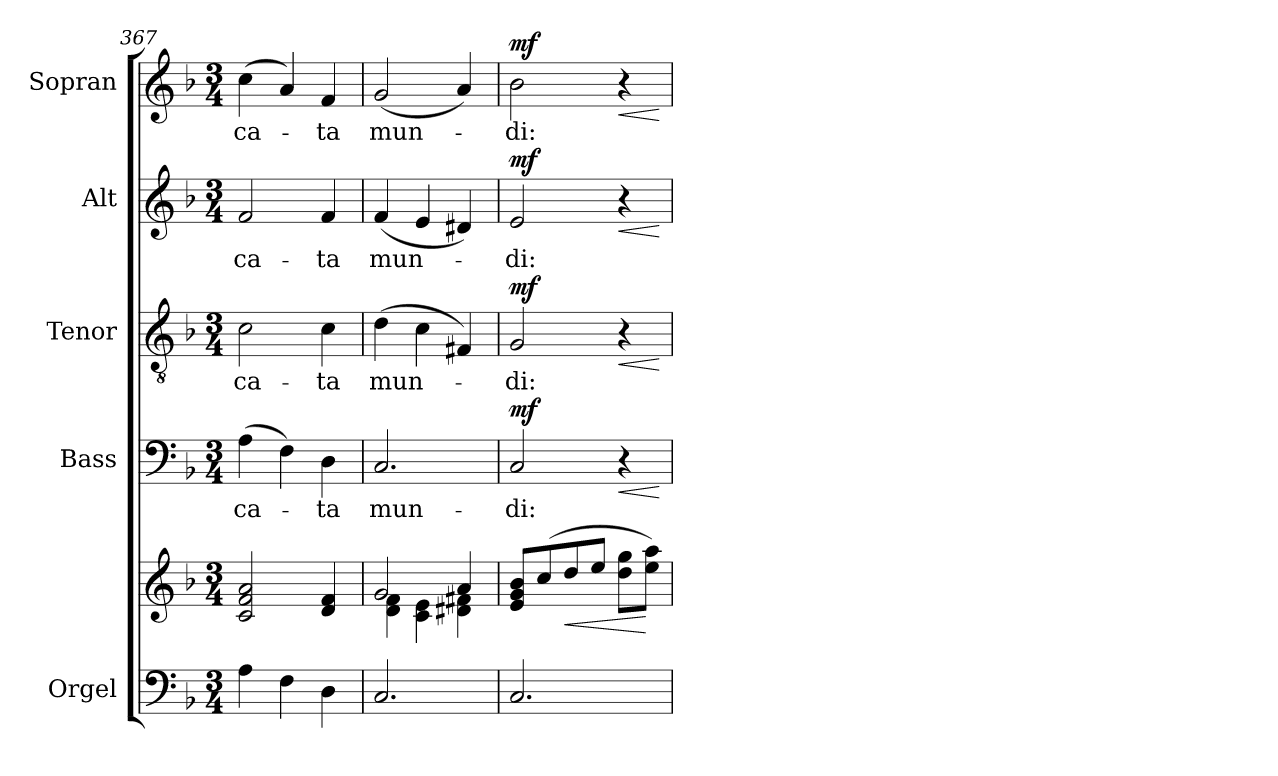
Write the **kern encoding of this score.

**kern	**kern	**dynam	**kern	**text	**dynam	**kern	**text	**dynam	**kern	**text	**dynam	**kern	**text	**dynam
*part5	*part5	*part5	*part4	*part4	*part4	*part3	*part3	*part3	*part2	*part2	*part2	*part1	*part1	*part1
*staff6	*staff5	*staff5/6	*staff4	*staff4	*staff4	*staff3	*staff3	*staff3	*staff2	*staff2	*staff2	*staff1	*staff1	*staff1
*I"Orgel	*	*	*I"Bass	*	*	*I"Tenor	*	*	*I"Alt	*	*	*I"Sopran	*	*
*I'Org.	*	*	*I'B.	*	*	*I'T.	*	*	*I'A.	*	*	*I'S.	*	*
*clefF4	*clefG2	*	*clefF4	*	*	*clefGv2	*	*	*clefG2	*	*	*clefG2	*	*
*k[b-]	*k[b-]	*	*k[b-]	*	*	*k[b-]	*	*	*k[b-]	*	*	*k[b-]	*	*
*F:	*F:	*	*F:	*	*	*F:	*	*	*F:	*	*	*F:	*	*
*M3/4	*M3/4	*	*M3/4	*	*	*M3/4	*	*	*M3/4	*	*	*M3/4	*	*
=367	=367	=367	=367	=367	=367	=367	=367	=367	=367	=367	=367	=367	=367	=367
!	!	!	!	!LO:LY:b	!	!	!LO:LY:b	!	!	!LO:LY:b	!	!	!LO:LY:b	!
4A\	2c/ 2f/ 2a/	.	(>4A\	-ca-	.	2c\	-ca-	.	2f/	-ca-	.	(>4cc\	-ca-	.
4F\	.	.	4F\)	.	.	.	.	.	.	.	.	4a/)	.	.
!	!	!	!	!LO:LY:b	!	!	!LO:LY:b	!	!	!LO:LY:b	!	!	!LO:LY:b	!
4D\	4d/ 4f/	.	4D\	-ta	.	4c\	-ta	.	4f/	-ta	.	4f/	-ta	.
=368	=368	=368	=368	=368	=368	=368	=368	=368	=368	=368	=368	=368	=368	=368
*	*^	*	*	*	*	*	*	*	*	*	*	*	*	*
!	!	!	!	!	!LO:LY:b	!	!	!LO:LY:b	!	!	!LO:LY:b	!	!	!LO:LY:b	!
2.C/	2g/	4d\ 4f\	.	2.C/	mun-	.	(>4d\	mun-	.	(<4f/	mun-	.	(<2g/	mun-	.
.	.	4c\ 4e\	.	.	.	.	4c\	.	.	4e/	.	.	.	.	.
.	4a/	4d#X\ 4f#X\	.	.	.	.	4F#X/)	.	.	4d#X/)	.	.	4a/)	.	.
=369	=369	=369	=369	=369	=369	=369	=369	=369	=369	=369	=369	=369	=369	=369	=369
!	!	!	!	!	!LO:LY:b	!LO:DY:a	!	!LO:LY:b	!LO:DY:a	!	!LO:LY:b	!LO:DY:a	!	!LO:LY:b	!LO:DY:a
*	*v	*v	*	*	*	*	*	*	*	*	*	*	*	*	*
2.C/	8e/ 8g/ 8b-/L	.	2C/	-di:	mf	2G/	-di:	mf	2e/	-di:	mf	2b-\	-di:	mf
.	(>8cc/	.	.	.	.	.	.	.	.	.	.	.	.	.
!	!	!LO:HP:b	!	!	!	!	!	!	!	!	!	!	!	!
.	8dd/	<	.	.	.	.	.	.	.	.	.	.	.	.
.	8ee/J	.	.	.	.	.	.	.	.	.	.	.	.	.
!	!	!	!	!	!LO:HP:b	!	!	!LO:HP:b	!	!	!LO:HP:b	!	!	!LO:HP:b
.	8dd\ 8gg\L	.	4r	.	<	4r	.	<	4r	.	<	4r	.	<
.	8ee\ 8aa\J)	[	.	.	.	.	.	.	.	.	.	.	.	.
.	.	.	.	.	[	.	.	[	.	.	[	.	.	[
=	=	=	=	=	=	=	=	=	=	=	=	=	=	=
*-	*-	*-	*-	*-	*-	*-	*-	*-	*-	*-	*-	*-	*-	*-
